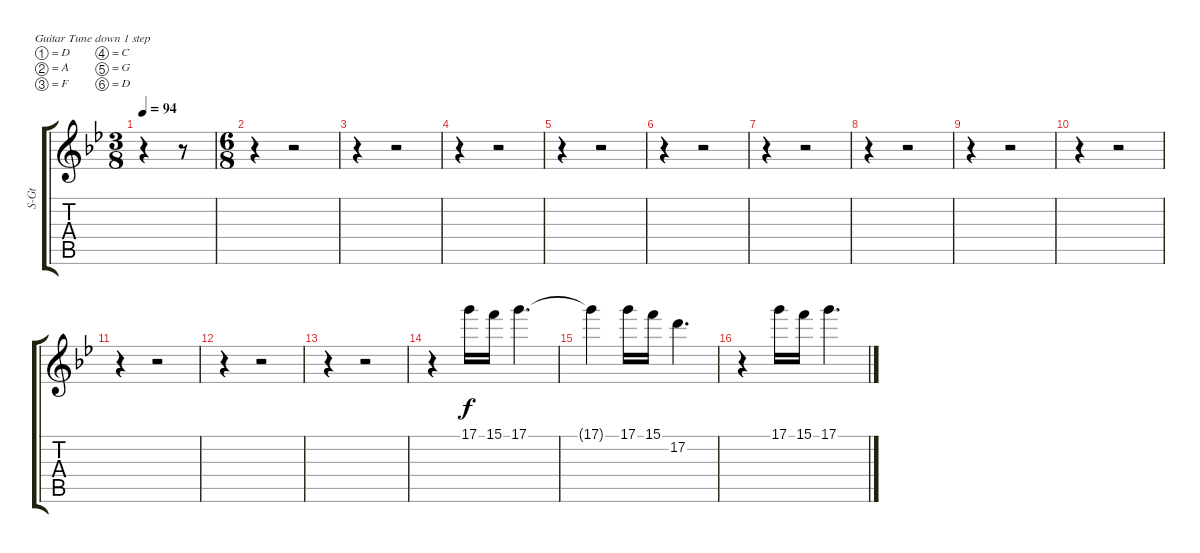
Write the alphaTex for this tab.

\bracketExtendMode groupsimilarinstruments
\otherSystemsTrackNameOrientation horizontal
\track ("Keyboard" "S-Gt") {instrument musicbox}
\staff {score tabs}
\tuning (D4 A3 F3 C3 G2 D2)
\displaytranspose 12
\ts (3 8)
\beaming (8 3)
\tempo 94
\clef g2
\ks bb
r.4{dy f} r.8 |
\ts (6 8)
\beaming (8 3 3)
r.4 r.2 |
r.4 r.2 |
r.4 r.2 |
r.4 r.2 |
r.4 r.2 |
r.4 r.2 |
r.4 r.2 |
r.4 r.2 |
r.4 r.2 |
r.4 r.2 |
r.4 r.2 |
r.4 r.2 |
r.4 17.1{acc forcenatural}.16 15.1{acc forcenatural}.16 17.1{acc forcenatural}.4{d} |
17.1{t acc forcenatural}.4 17.1{acc forcenatural}.16 15.1{acc forcenatural}.16 17.2{acc forcenatural}.4{d} |
r.4 17.1{acc forcenatural}.16 15.1{acc forcenatural}.16 17.1{acc forcenatural}.4{d}
